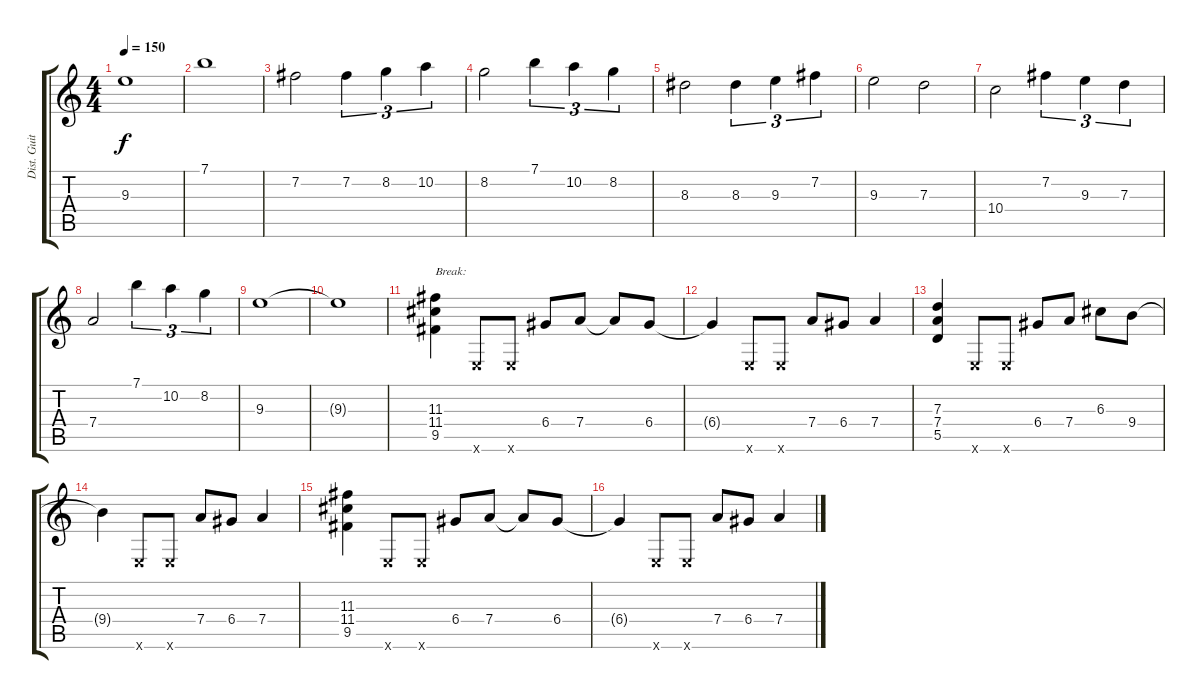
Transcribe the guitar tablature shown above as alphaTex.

\track ("Dist. Guitar 1" "Dist. Guit") {instrument overdrivenguitar}
\staff {score tabs}
\tuning (E4 B3 G3 D3 A2 E2) {hide}
\ts (4 4)
\tempo 150
\clef g2
\ks c
9.3.1{dy f} |
7.1.1 |
7.2.2 7.2.4{tu (3 2)} 8.2.4{tu (3 2)} 10.2.4{tu (3 2)} |
8.2.2 7.1.4{tu (3 2)} 10.2.4{tu (3 2)} 8.2.4{tu (3 2)} |
8.3.2 8.3.4{tu (3 2)} 9.3.4{tu (3 2)} 7.2.4{tu (3 2)} |
9.3.2 7.3.2 |
10.4.2 7.2.4{tu (3 2)} 9.3.4{tu (3 2)} 7.3.4{tu (3 2)} |
7.4.2 7.1.4{tu (3 2)} 10.2.4{tu (3 2)} 8.2.4{tu (3 2)} |
9.3.1 |
9.3{t}.1 |
(11.3 11.4 9.5).4{txt "Break:"} 0.6{x}.8 0.6{x}.8 6.4.8 7.4.8 7.4{t}.8 6.4.8 |
6.4{t}.4 0.6{x}.8 0.6{x}.8 7.4.8 6.4.8 7.4.4 |
(7.3 7.4 5.5).4 0.6{x}.8 0.6{x}.8 6.4.8 7.4.8 6.3.8 9.4.8 |
9.4{t}.4 0.6{x}.8 0.6{x}.8 7.4.8 6.4.8 7.4.4 |
(11.3 11.4 9.5).4 0.6{x}.8 0.6{x}.8 6.4.8 7.4.8 7.4{t}.8 6.4.8 |
6.4{t}.4 0.6{x}.8 0.6{x}.8 7.4.8 6.4.8 7.4.4
